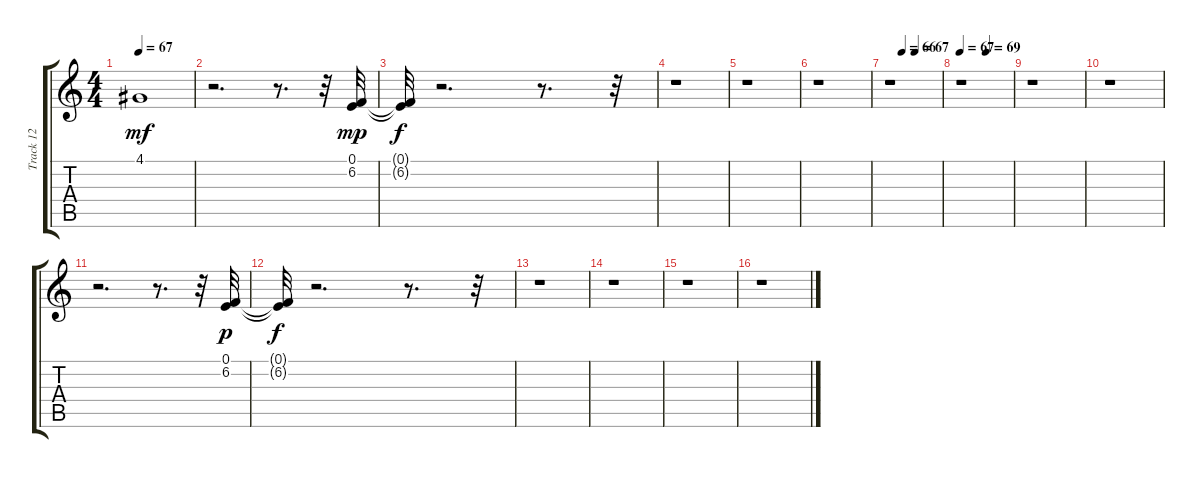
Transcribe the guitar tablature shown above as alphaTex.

\track ("Track 12" "Track 12") {instrument sopranosax}
\staff {score tabs}
\tuning (E4 B3 G3 D3 A2 E2) {hide}
\ts (4 4)
\tempo 67
\clef g2
\ks c
4.1.1{dy mf} |
r.2{d} r.8{d} r.32 (0.1 6.2).32{dy mp instrument guitarfretnoise} |
(0.1{t} 6.2{t}).32{dy f} r.2{d} r.8{d} r.32 |
r.1 |
r.1 |
r.1 |
\tempo (66 0.25)
\tempo (67 0.5)
r.1 |
\tempo 67
\tempo (69 0.5)
r.1 |
r.1 |
r.1 |
r.2{d} r.8{d} r.32 (0.1 6.2).32{dy p} |
(0.1{t} 6.2{t}).32{dy f} r.2{d} r.8{d} r.32 |
r.1 |
r.1 |
r.1 |
r.1
